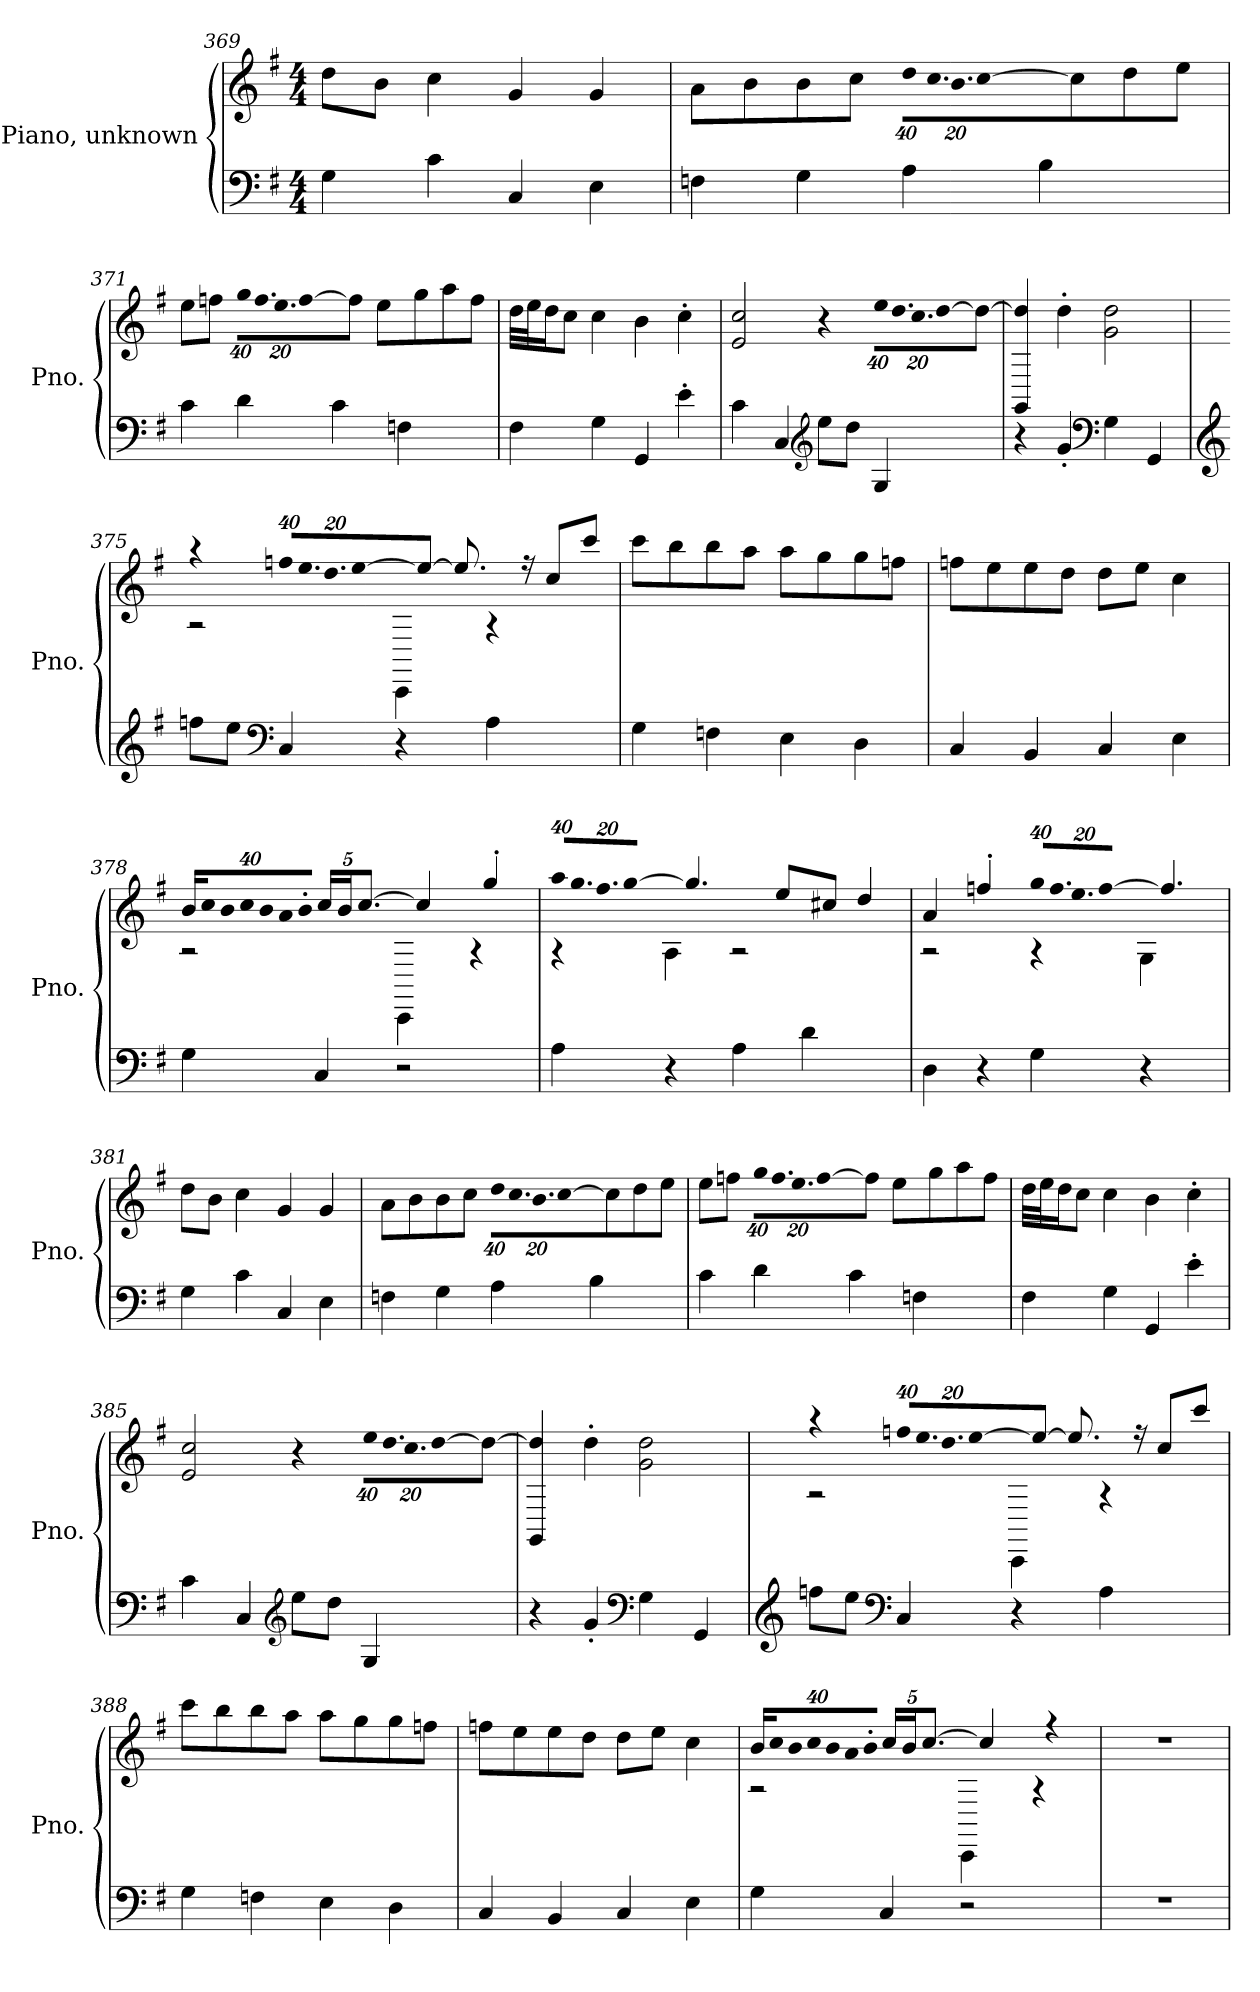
**kern	**kern
*part1	*part1
*staff2	*staff1
*I"Piano, unknown	*
*I'Pno.	*
*clefF4	*clefG2
*k[f#]	*k[f#]
*M4/4	*M4/4
=369	=369
4G\	8dd\L
.	8b\J
4c\	4cc\
4C/	4g/
4E\	4g/
!!LO:LB:g=z
=370	=370
4Fn\	8a\L
.	8b\
4G\	8b\
.	8cc\J
*	*Xbrackettup
!	!LO:N:vis=32
4A\	640%23dd\LLL
!	!LO:N:vis=64.
.	640%17cc\L
!	!LO:N:vis=64.
.	640%17b\J
!	!LO:N:vis=32
.	[640%23cc\JJ
.	8cc\]
4B\	8dd\
.	8ee\J
=371	=371
4c\	8ee\L
.	8ffn\J
!	!LO:N:vis=32
4d\	640%23gg\LLL
!	!LO:N:vis=64.
.	640%17ff\L
!	!LO:N:vis=64.
.	640%17ee\J
!	!LO:N:vis=32
.	[640%23ff\JJ
.	8ff\J]
4c\	8ee\L
.	8gg\
4Fn\	8aa\
.	8ff\J
=372	=372
4F#\	32dd\LLL
.	32ee\J
.	16dd\J
.	8cc\J
4G\	4cc\
4GG/	4b\
4e'\	4cc'\
=373	=373
4c\	2e/ 2cc/
4C/	.
*clefG2	*
8ee\L	4r
8dd\J	.
!	!LO:N:vis=32
4G/	640%23ee\LLL
!	!LO:N:vis=64.
.	640%17dd\L
!	!LO:N:vis=64.
.	640%17cc\J
!	!LO:N:vis=32
.	[640%23dd\JJ
.	8dd\J_
!!LO:LB:g=z
=374	=374
4r	4GG/ 4dd/]
4g'/	4dd'\
*clefF4	*
4G\	2g\ 2dd\
4GG/	.
=375	=375
*clefG2	*
*	*^
8ffn\L	4r	2r
8ee\J	.	.
*clefF4	*	*
!	!LO:N:vis=32	!
4C/	640%23ffn/LLL	.
!	!LO:N:vis=64.	!
.	640%17ee/L	.
!	!LO:N:vis=64.	!
.	640%17dd/J	.
!	!LO:N:vis=32	!
.	[640%23ee/JJ	.
.	8ee/J_	.
4r	8.ee/]	4CC\
.	16r	.
4A\	8cc/L	4r
.	8ccc/J	.
*	*v	*v
=376	=376
4G\	8ccc\L
.	8bb\
4Fn\	8bb\
.	8aa\J
4E\	8aa\L
.	8gg\
4D\	8gg\
.	8ffn\J
=377	=377
4C/	8ffn\L
.	8ee\
4BB/	8ee\
.	8dd\J
4C/	8dd\L
.	8ee\J
4E\	4cc\
!!LO:PB:g=z
=378	=378
!	!LO:N:vis=32
*	*^
4G\	640%23b/LLL	2r
!	!LO:N:vis=32	!
.	640%23cc/	.
!	!LO:N:vis=32	!
.	640%23b/	.
!	!LO:N:vis=32	!
.	640%23cc/	.
!	!LO:N:vis=32	!
.	640%23b/	.
!	!LO:N:vis=32	!
.	640%23a/	.
!	!LO:N:vis=32	!
.	640%23b'/JJJ	.
4C/	.	.
.	20cc/LL	.
.	20b/J	.
.	[10.cc/J	.
2r	.	4CC\
.	4cc/]	.
.	.	4r
.	4gg'/	.
640ryy	.	640ryy
=379	=379	=379
!	!LO:N:vis=32	!
4A\	640%23aa/LLL	4r
!	!LO:N:vis=64.	!
.	640%17gg/L	.
!	!LO:N:vis=64.	!
.	640%17ff#/J	.
!	!LO:N:vis=32	!
.	[640%23gg/JJJ	.
.	4.gg/]	.
4r	.	4A\
4A\	8ee/L	2r
.	8cc#X/J	.
4d\	4dd/	.
=380	=380	=380
4D\	4a/	2r
4r	4ffn'/	.
!	!LO:N:vis=32	!
4G\	640%23gg/LLL	4r
!	!LO:N:vis=64.	!
.	640%17ff/L	.
!	!LO:N:vis=64.	!
.	640%17ee/J	.
!	!LO:N:vis=32	!
.	[640%23ff/JJJ	.
.	4.ff/]	.
4r	.	4G\
*	*v	*v
=381	=381
4G\	8dd\L
.	8b\J
4c\	4cc\
4C/	4g/
4E\	4g/
!!LO:LB:g=z
=382	=382
4Fn\	8a\L
.	8b\
4G\	8b\
.	8cc\J
!	!LO:N:vis=32
4A\	640%23dd\LLL
!	!LO:N:vis=64.
.	640%17cc\L
!	!LO:N:vis=64.
.	640%17b\J
!	!LO:N:vis=32
.	[640%23cc\JJ
.	8cc\]
4B\	8dd\
.	8ee\J
=383	=383
4c\	8ee\L
.	8ffn\J
!	!LO:N:vis=32
4d\	640%23gg\LLL
!	!LO:N:vis=64.
.	640%17ff\L
!	!LO:N:vis=64.
.	640%17ee\J
!	!LO:N:vis=32
.	[640%23ff\JJ
.	8ff\J]
4c\	8ee\L
.	8gg\
4Fn\	8aa\
.	8ff\J
=384	=384
4F#\	32dd\LLL
.	32ee\J
.	16dd\J
.	8cc\J
4G\	4cc\
4GG/	4b\
4e'\	4cc'\
=385	=385
4c\	2e/ 2cc/
4C/	.
*clefG2	*
8ee\L	4r
8dd\J	.
!	!LO:N:vis=32
4G/	640%23ee\LLL
!	!LO:N:vis=64.
.	640%17dd\L
!	!LO:N:vis=64.
.	640%17cc\J
!	!LO:N:vis=32
.	[640%23dd\JJ
.	8dd\J_
!!LO:LB:g=z
=386	=386
4r	4GG/ 4dd/]
4g'/	4dd'\
*clefF4	*
4G\	2g\ 2dd\
4GG/	.
=387	=387
*clefG2	*
*	*^
8ffn\L	4r	2r
8ee\J	.	.
*clefF4	*	*
!	!LO:N:vis=32	!
4C/	640%23ffn/LLL	.
!	!LO:N:vis=64.	!
.	640%17ee/L	.
!	!LO:N:vis=64.	!
.	640%17dd/J	.
!	!LO:N:vis=32	!
.	[640%23ee/JJ	.
.	8ee/J_	.
4r	8.ee/]	4CC\
.	16r	.
4A\	8cc/L	4r
.	8ccc/J	.
*	*v	*v
=388	=388
4G\	8ccc\L
.	8bb\
4Fn\	8bb\
.	8aa\J
4E\	8aa\L
.	8gg\
4D\	8gg\
.	8ffn\J
=389	=389
4C/	8ffn\L
.	8ee\
4BB/	8ee\
.	8dd\J
4C/	8dd\L
.	8ee\J
4E\	4cc\
!!LO:LB:g=z
=390	=390
!	!LO:N:vis=32
*	*^
4G\	640%23b/LLL	2r
!	!LO:N:vis=32	!
.	640%23cc/	.
!	!LO:N:vis=32	!
.	640%23b/	.
!	!LO:N:vis=32	!
.	640%23cc/	.
!	!LO:N:vis=32	!
.	640%23b/	.
!	!LO:N:vis=32	!
.	640%23a/	.
!	!LO:N:vis=32	!
.	640%23b'/JJJ	.
4C/	.	.
.	20cc/LL	.
.	20b/J	.
.	[10.cc/J	.
2r	.	4CC\
.	4cc/]	.
.	.	4r
.	4r	.
640ryy	.	640ryy
*	*v	*v
=391	=391
1r	1r
=	=
*-	*-
